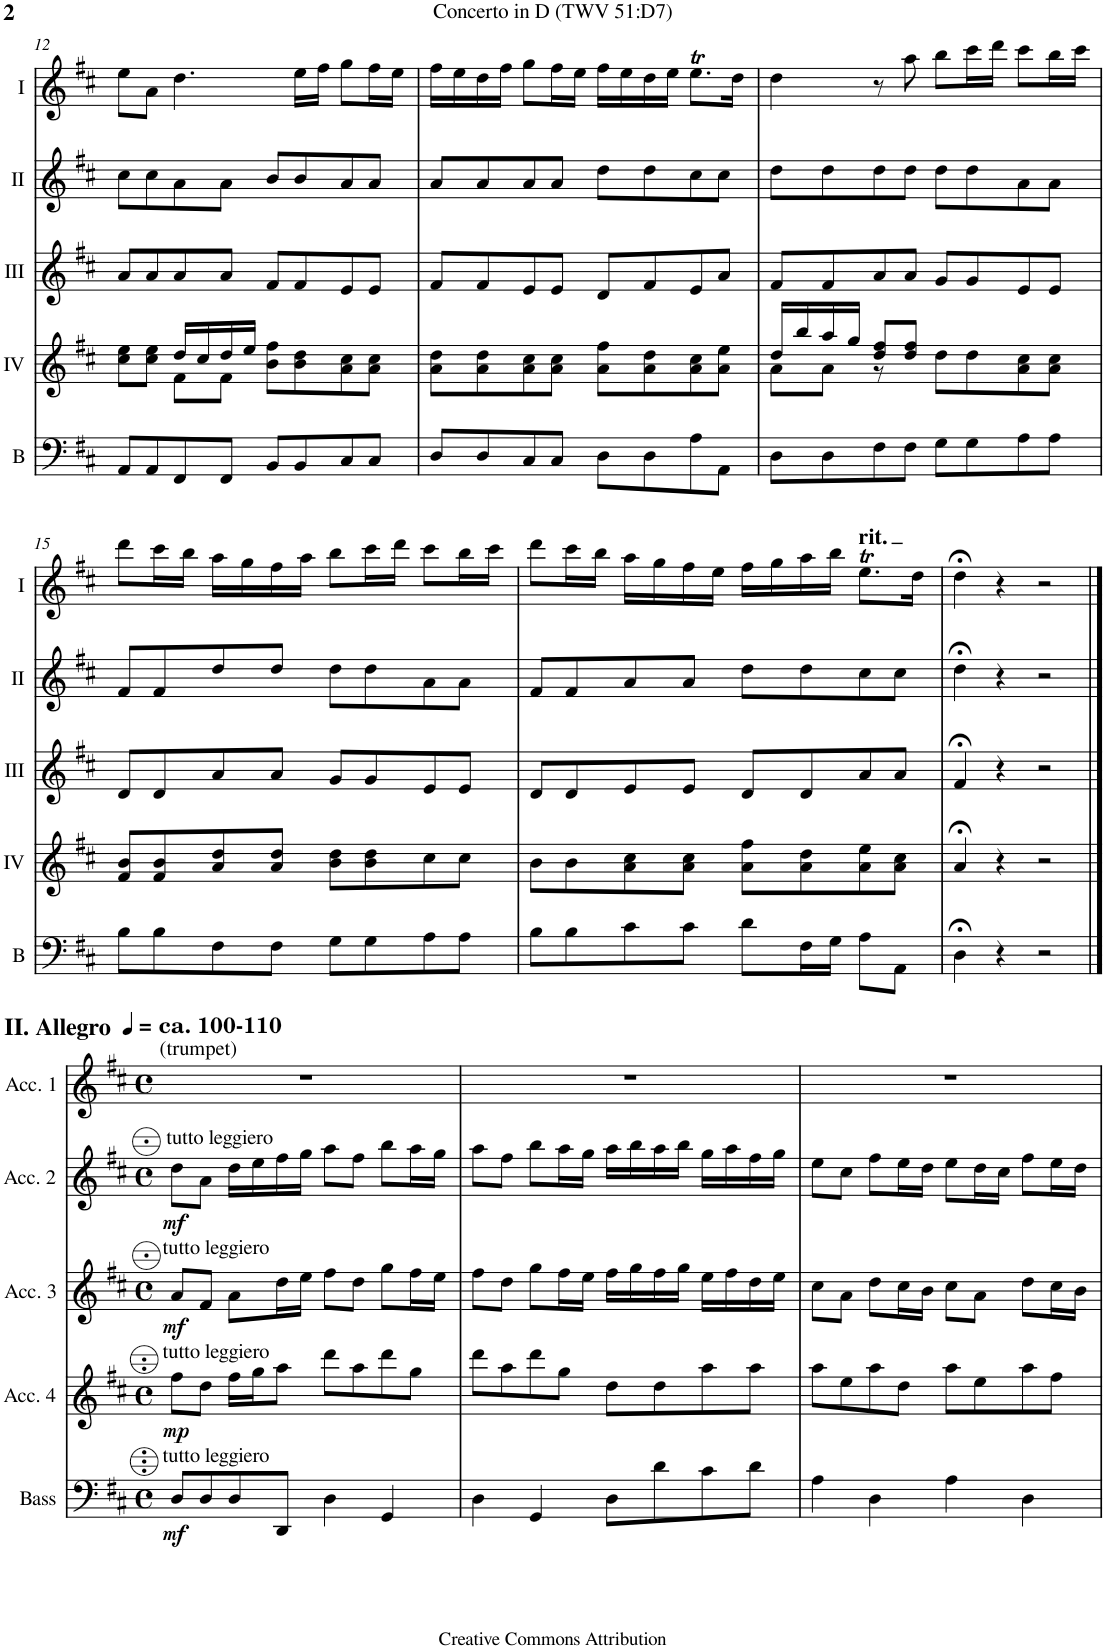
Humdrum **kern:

**kern	**dynam	**kern	**dynam	**kern	**dynam	**kern	**dynam	**kern
*part5	*part5	*part4	*part4	*part3	*part3	*part2	*part2	*part1
*staff5	*staff5	*staff4	*staff4	*staff3	*staff3	*staff2	*staff2	*staff1
*I"Bass	*	*I"Acc. 4	*	*I"Acc. 3	*	*I"Acc. 2	*	*I"Acc. 1
*I'B	*	*	*	*	*	*	*	*
!!LO:PB:g=z
*clefF4	*	*clefG2	*	*clefG2	*	*clefG2	*	*clefG2
*Trd7c12	*	*Trd7c12	*	*	*	*	*	*
*k[f#c#]	*	*k[f#c#]	*	*k[f#c#]	*	*k[f#c#]	*	*k[f#c#]
*M4/4	*	*M4/4	*	*M4/4	*	*M4/4	*	*M4/4
*met(c)	*	*met(c)	*	*met(c)	*	*met(c)	*	*met(c)
=12	=12	=12	=12	=12	=12	=12	=12	=12
*	*	*^	*	*	*	*	*	*
8AA/L	.	8cc#\ 8ee\L	4ryy	.	8a/L	.	8cc#\L	.	8ee\L
8AA/	.	8cc#\ 8ee\J	.	.	8a/	.	8cc#\	.	8a\J
8FF#/	.	16dd/LL	8f#\L	.	8a/	.	8a\	.	4.dd\
.	.	16cc#/	.	.	.	.	.	.	.
8FF#/J	.	16dd/	8f#\J	.	8a/J	.	8a\J	.	.
.	.	16ee/JJ	.	.	.	.	.	.	.
8BB/L	.	8b\ 8ff#\L	2ryy	.	8f#/L	.	8b/L	.	.
8BB/	.	8b\ 8dd\	.	.	8f#/	.	8b/	.	16ee\LL
.	.	.	.	.	.	.	.	.	16ff#\JJ
8C#/	.	8a\ 8cc#\	.	.	8e/	.	8a/	.	8gg\L
8C#/J	.	8a\ 8cc#\J	.	.	8e/J	.	8a/J	.	16ff#\L
.	.	.	.	.	.	.	.	.	16ee\JJ
*	*	*v	*v	*	*	*	*	*	*
=13	=13	=13	=13	=13	=13	=13	=13	=13
8D/L	.	8a\ 8dd\L	.	8f#/L	.	8a/L	.	16ff#\LL
.	.	.	.	.	.	.	.	16ee\
8D/	.	8a\ 8dd\	.	8f#/	.	8a/	.	16dd\
.	.	.	.	.	.	.	.	16ff#\JJ
8C#/	.	8a\ 8cc#\	.	8e/	.	8a/	.	8gg\L
8C#/J	.	8a\ 8cc#\J	.	8e/J	.	8a/J	.	16ff#\L
.	.	.	.	.	.	.	.	16ee\JJ
8D\L	.	8a\ 8ff#\L	.	8d/L	.	8dd\L	.	16ff#\LL
.	.	.	.	.	.	.	.	16ee\
8D\	.	8a\ 8dd\	.	8f#/	.	8dd\	.	16dd\
.	.	.	.	.	.	.	.	16ee\JJ
8A\	.	8a\ 8cc#\	.	8e/	.	8cc#\	.	8.eeT\L
8AA\J	.	8a\ 8ee\J	.	8a/J	.	8cc#\J	.	.
.	.	.	.	.	.	.	.	16dd\Jk
=14	=14	=14	=14	=14	=14	=14	=14	=14
*	*	*^	*	*	*	*	*	*
8D\L	.	16dd/LL	8a\L	.	8f#/L	.	8dd\L	.	4dd\
.	.	16bb/	.	.	.	.	.	.	.
8D\	.	16aa/	8a\J	.	8f#/	.	8dd\	.	.
.	.	16gg/JJ	.	.	.	.	.	.	.
8F#\	.	8dd/ 8ff#/L	8r	.	8a/	.	8dd\	.	8r
8F#\J	.	8dd/ 8ff#/J	8ryy	.	8a/J	.	8dd\J	.	8aa\
8G\L	.	8dd\L	2ryy	.	8g/L	.	8dd\L	.	8bb\L
8G\	.	8dd\	.	.	8g/	.	8dd\	.	16ccc#\L
.	.	.	.	.	.	.	.	.	16ddd\JJ
8A\	.	8a\ 8cc#\	.	.	8e/	.	8a\	.	8ccc#\L
8A\J	.	8a\ 8cc#\J	.	.	8e/J	.	8a\J	.	16bb\L
.	.	.	.	.	.	.	.	.	16ccc#\JJ
*	*	*v	*v	*	*	*	*	*	*
!!LO:LB:g=z
=15	=15	=15	=15	=15	=15	=15	=15	=15
8B\L	.	8f#/ 8b/L	.	8d/L	.	8f#/L	.	8ddd\L
8B\	.	8f#/ 8b/	.	8d/	.	8f#/	.	16ccc#\L
.	.	.	.	.	.	.	.	16bb\JJ
8F#\	.	8a/ 8dd/	.	8a/	.	8dd/	.	16aa\LL
.	.	.	.	.	.	.	.	16gg\
8F#\J	.	8a/ 8dd/J	.	8a/J	.	8dd/J	.	16ff#\
.	.	.	.	.	.	.	.	16aa\JJ
8G\L	.	8b\ 8dd\L	.	8g/L	.	8dd\L	.	8bb\L
8G\	.	8b\ 8dd\	.	8g/	.	8dd\	.	16ccc#\L
.	.	.	.	.	.	.	.	16ddd\JJ
8A\	.	8cc#\	.	8e/	.	8a\	.	8ccc#\L
8A\J	.	8cc#\J	.	8e/J	.	8a\J	.	16bb\L
.	.	.	.	.	.	.	.	16ccc#\JJ
=16	=16	=16	=16	=16	=16	=16	=16	=16
8B\L	.	8b\L	.	8d/L	.	8f#/L	.	8ddd\L
8B\	.	8b\	.	8d/	.	8f#/	.	16ccc#\L
.	.	.	.	.	.	.	.	16bb\JJ
8c#\	.	8a\ 8cc#\	.	8e/	.	8a/	.	16aa\LL
.	.	.	.	.	.	.	.	16gg\
8c#\J	.	8a\ 8cc#\J	.	8e/J	.	8a/J	.	16ff#\
.	.	.	.	.	.	.	.	16ee\JJ
8d\L	.	8a\ 8ff#\L	.	8d/L	.	8dd\L	.	16ff#\LL
.	.	.	.	.	.	.	.	16gg\
16F#\L	.	8a\ 8dd\	.	8d/	.	8dd\	.	16aa\
16G\JJ	.	.	.	.	.	.	.	16bb\JJ
!	!	!	!	!	!	!	!	!LO:TX:a:t=rit.
8A\L	.	8a\ 8ee\	.	8a/	.	8cc#\	.	8.eeT\L
8AA\J	.	8a\ 8cc#\J	.	8a/J	.	8cc#\J	.	.
.	.	.	.	.	.	.	.	16dd\Jk
=17	=17	=17	=17	=17	=17	=17	=17	=17
4D;<\	.	4a;</	.	4f#;</	.	4dd;<\	.	4dd;<\
4r	.	4r	.	4r	.	4r	.	4r
2r	.	2r	.	2r	.	2r	.	2r
!!LO:LB:g=z
==1	==1	==1	==1	==1	==1	==1	==1	==1
*M4/4	*	*M4/4	*	*M4/4	*	*M4/4	*	*M4/4
*met(c)	*	*met(c)	*	*met(c)	*	*met(c)	*	*met(c)
!	!	!	!	!	!	!	!	!LO:TX:a:B:t=ca. 100-110
!	!	!	!	!	!	!	!	!LO:TX:a:t=(trumpet)
!	!	!	!	!	!	!	!	!LO:TX:a:B:t=II. Allegro
!	!	!	!	!	!	!LO:TX:a:t=tutto leggiero	!	!
!	!	!	!	!LO:TX:a:t=tutto leggiero	!	!	!	!
!	!	!LO:TX:a:t=tutto leggiero	!	!	!	!	!	!
!LO:TX:a:t=tutto leggiero	!	!	!	!	!	!	!	!
!	!LO:DY:b	!	!LO:DY:b	!	!LO:DY:b	!	!LO:DY:b	!
8D/L	mf	8ff#\L	mp	8a/L	mf	8dd\L	mf	1r
8D/	.	8dd\J	.	8f#/J	.	8a\J	.	.
8D/	.	16ff#\LL	.	8a\L	.	16dd\LL	.	.
.	.	16gg\J	.	.	.	16ee\	.	.
8DD/J	.	8aa\J	.	16dd\L	.	16ff#\	.	.
.	.	.	.	16ee\JJ	.	16gg\JJ	.	.
4D\	.	8ddd\L	.	8ff#\L	.	8aa\L	.	.
.	.	8aa\	.	8dd\J	.	8ff#\J	.	.
4GG/	.	8ddd\	.	8gg\L	.	8bb\L	.	.
.	.	8gg\J	.	16ff#\L	.	16aa\L	.	.
.	.	.	.	16ee\JJ	.	16gg\JJ	.	.
=2	=2	=2	=2	=2	=2	=2	=2	=2
4D\	.	8ddd\L	.	8ff#\L	.	8aa\L	.	1r
.	.	8aa\	.	8dd\J	.	8ff#\J	.	.
4GG/	.	8ddd\	.	8gg\L	.	8bb\L	.	.
.	.	8gg\J	.	16ff#\L	.	16aa\L	.	.
.	.	.	.	16ee\JJ	.	16gg\JJ	.	.
8D\L	.	8dd\L	.	16ff#\LL	.	16aa\LL	.	.
.	.	.	.	16gg\	.	16bb\	.	.
8d\	.	8dd\	.	16ff#\	.	16aa\	.	.
.	.	.	.	16gg\JJ	.	16bb\JJ	.	.
8c#\	.	8aa\	.	16ee\LL	.	16gg\LL	.	.
.	.	.	.	16ff#\	.	16aa\	.	.
8d\J	.	8aa\J	.	16dd\	.	16ff#\	.	.
.	.	.	.	16ee\JJ	.	16gg\JJ	.	.
=3	=3	=3	=3	=3	=3	=3	=3	=3
4A\	.	8aa\L	.	8cc#\L	.	8ee\L	.	1r
.	.	8ee\	.	8a\J	.	8cc#\J	.	.
4D\	.	8aa\	.	8dd\L	.	8ff#\L	.	.
.	.	8dd\J	.	16cc#\L	.	16ee\L	.	.
.	.	.	.	16b\JJ	.	16dd\JJ	.	.
4A\	.	8aa\L	.	8cc#\L	.	8ee\L	.	.
.	.	8ee\	.	8a\J	.	16dd\L	.	.
.	.	.	.	.	.	16cc#\JJ	.	.
4D\	.	8aa\	.	8dd\L	.	8ff#\L	.	.
.	.	8ff#\J	.	16cc#\L	.	16ee\L	.	.
.	.	.	.	16b\JJ	.	16dd\JJ	.	.
=	=	=	=	=	=	=	=	=
*-	*-	*-	*-	*-	*-	*-	*-	*-
